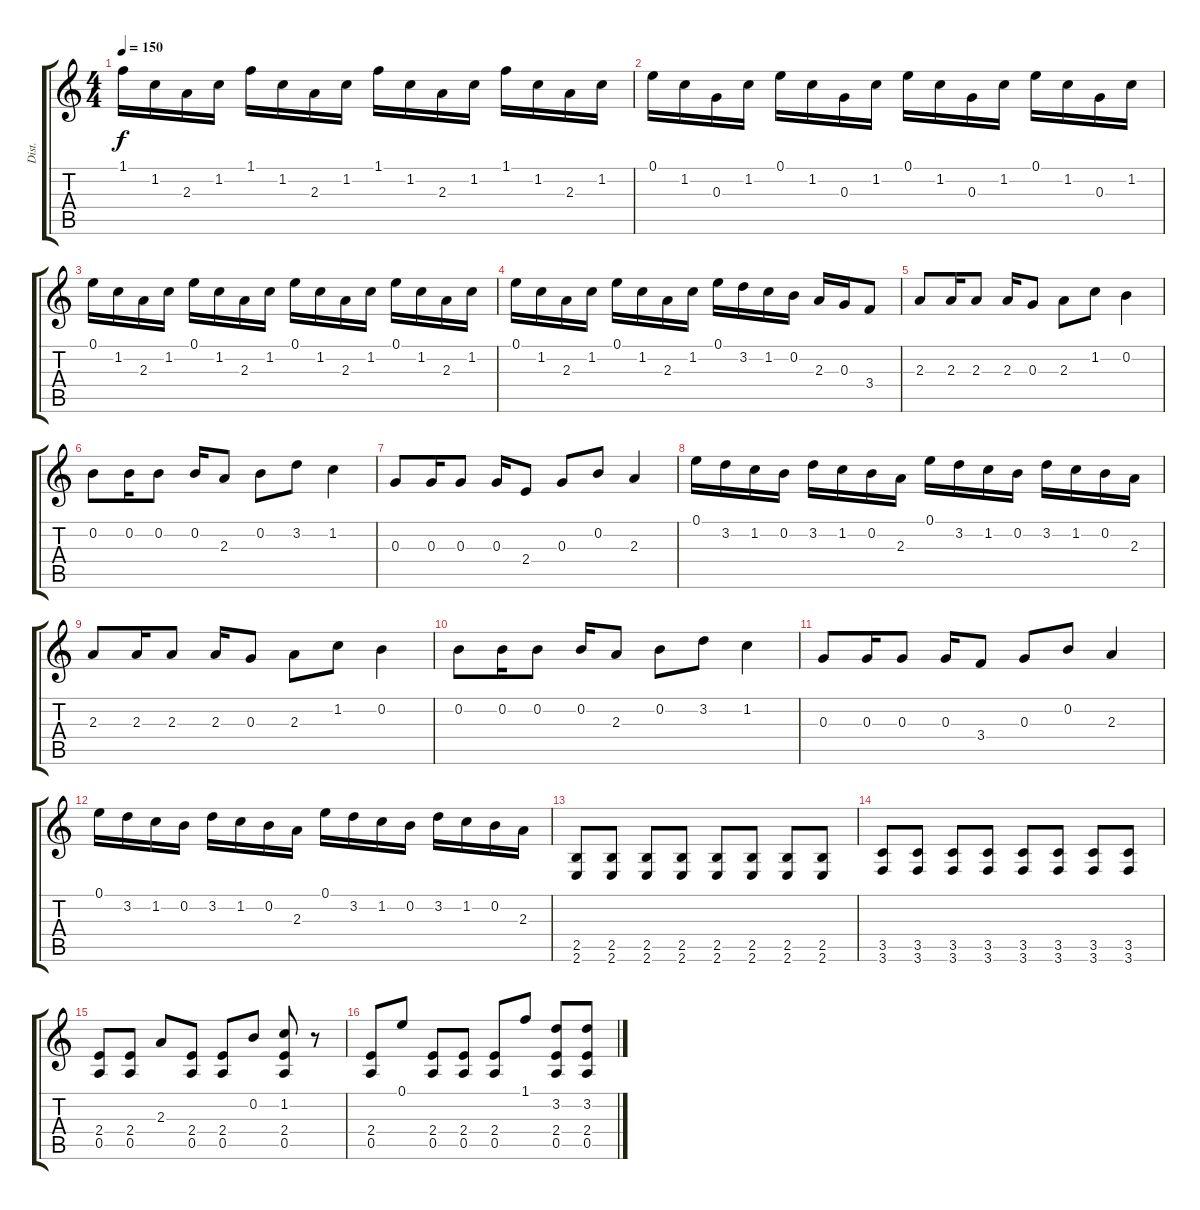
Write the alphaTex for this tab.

\track ("Dist." "Dist.") {instrument distortionguitar}
\staff {score tabs}
\tuning (E4 B3 G3 D3 A2 D2) {hide}
\ts (4 4)
\tempo 150
\clef g2
\ks c
1.1.16{dy f} 1.2.16 2.3.16 1.2.16 1.1.16 1.2.16 2.3.16 1.2.16 1.1.16 1.2.16 2.3.16 1.2.16 1.1.16 1.2.16 2.3.16 1.2.16 |
0.1.16 1.2.16 0.3.16 1.2.16 0.1.16 1.2.16 0.3.16 1.2.16 0.1.16 1.2.16 0.3.16 1.2.16 0.1.16 1.2.16 0.3.16 1.2.16 |
0.1.16 1.2.16 2.3.16 1.2.16 0.1.16 1.2.16 2.3.16 1.2.16 0.1.16 1.2.16 2.3.16 1.2.16 0.1.16 1.2.16 2.3.16 1.2.16 |
0.1.16 1.2.16 2.3.16 1.2.16 0.1.16 1.2.16 2.3.16 1.2.16 0.1.16 3.2.16 1.2.16 0.2.16 2.3.16 0.3.16 3.4.8 |
2.3.8 2.3.16 2.3.8 2.3.16 0.3.8 2.3.8 1.2.8 0.2.4 |
0.2.8 0.2.16 0.2.8 0.2.16 2.3.8 0.2.8 3.2.8 1.2.4 |
0.3.8 0.3.16 0.3.8 0.3.16 2.4.8 0.3.8 0.2.8 2.3.4 |
0.1.16 3.2.16 1.2.16 0.2.16 3.2.16 1.2.16 0.2.16 2.3.16 0.1.16 3.2.16 1.2.16 0.2.16 3.2.16 1.2.16 0.2.16 2.3.16 |
2.3.8 2.3.16 2.3.8 2.3.16 0.3.8 2.3.8 1.2.8 0.2.4 |
0.2.8 0.2.16 0.2.8 0.2.16 2.3.8 0.2.8 3.2.8 1.2.4 |
0.3.8 0.3.16 0.3.8 0.3.16 3.4.8 0.3.8 0.2.8 2.3.4 |
0.1.16 3.2.16 1.2.16 0.2.16 3.2.16 1.2.16 0.2.16 2.3.16 0.1.16 3.2.16 1.2.16 0.2.16 3.2.16 1.2.16 0.2.16 2.3.16 |
(2.5 2.6).8 (2.5 2.6).8 (2.5 2.6).8 (2.5 2.6).8 (2.5 2.6).8 (2.5 2.6).8 (2.5 2.6).8 (2.5 2.6).8 |
(3.5 3.6).8 (3.5 3.6).8 (3.5 3.6).8 (3.5 3.6).8 (3.5 3.6).8 (3.5 3.6).8 (3.5 3.6).8 (3.5 3.6).8 |
(2.4 0.5).8 (2.4 0.5).8 2.3.8 (2.4 0.5).8 (2.4 0.5).8 0.2.8 (1.2 2.4 0.5).8 r.8 |
(2.4 0.5).8 0.1.8 (2.4 0.5).8 (2.4 0.5).8 (2.4 0.5).8 1.1.8 (3.2 2.4 0.5).8 (3.2 2.4 0.5).8
